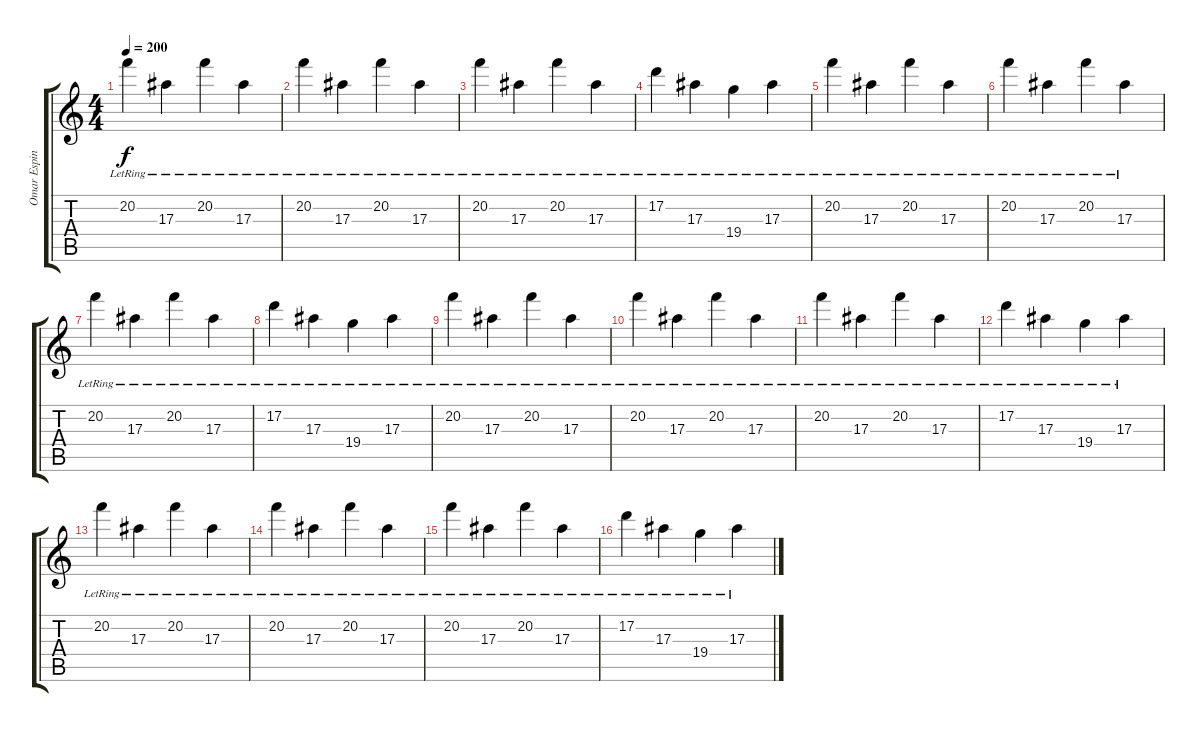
\track ("Omar Espinoza" "Omar Espin") {instrument distortionguitar}
\staff {score tabs}
\tuning (D4 A3 F3 C3 G2 C2) {hide}
\ts (4 4)
\tempo 200
\clef g2
\ks c
20.2{lr}.4{dy f instrument electricguitarclean} 17.3{lr}.4 20.2{lr}.4 17.3{lr}.4 |
20.2{lr}.4 17.3{lr}.4 20.2{lr}.4 17.3{lr}.4 |
20.2{lr}.4 17.3{lr}.4 20.2{lr}.4 17.3{lr}.4 |
17.2{lr}.4 17.3{lr}.4 19.4{lr}.4 17.3{lr}.4 |
20.2{lr}.4 17.3{lr}.4 20.2{lr}.4 17.3{lr}.4 |
20.2{lr}.4 17.3{lr}.4 20.2{lr}.4 17.3{lr}.4 |
20.2{lr}.4 17.3{lr}.4 20.2{lr}.4 17.3{lr}.4 |
17.2{lr}.4 17.3{lr}.4 19.4{lr}.4 17.3{lr}.4 |
20.2{lr}.4 17.3{lr}.4 20.2{lr}.4 17.3{lr}.4 |
20.2{lr}.4 17.3{lr}.4 20.2{lr}.4 17.3{lr}.4 |
20.2{lr}.4 17.3{lr}.4 20.2{lr}.4 17.3{lr}.4 |
17.2{lr}.4 17.3{lr}.4 19.4{lr}.4 17.3{lr}.4 |
20.2{lr}.4 17.3{lr}.4 20.2{lr}.4 17.3{lr}.4 |
20.2{lr}.4 17.3{lr}.4 20.2{lr}.4 17.3{lr}.4 |
20.2{lr}.4 17.3{lr}.4 20.2{lr}.4 17.3{lr}.4 |
17.2{lr}.4 17.3{lr}.4 19.4{lr}.4 17.3{lr}.4
